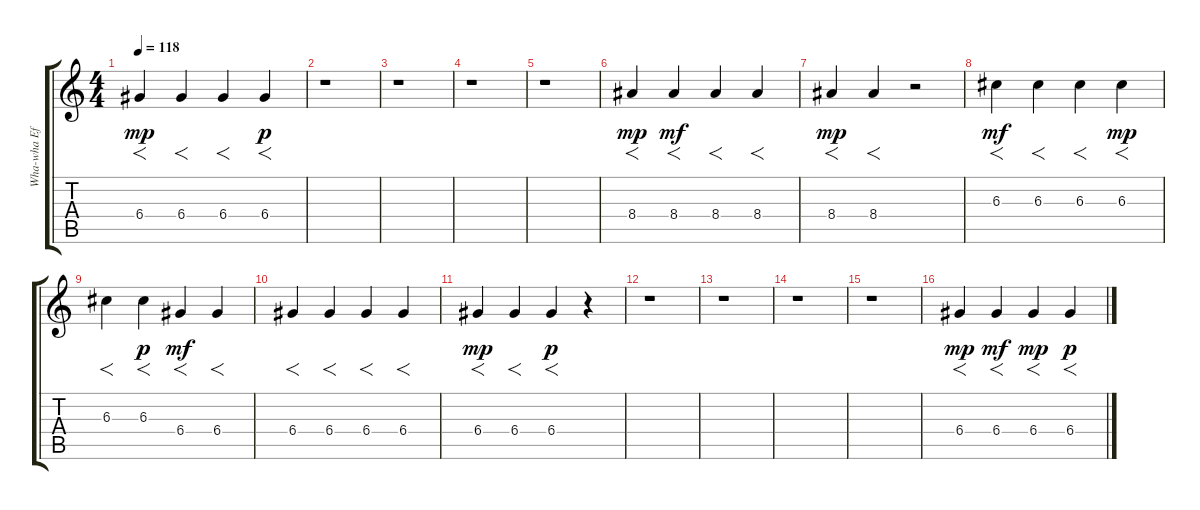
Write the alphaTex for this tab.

\track ("Wha-wha Effect" "Wha-wha Ef") {instrument overdrivenguitar}
\staff {score tabs}
\tuning (E4 B3 G3 D3 A2 E2) {hide}
\ts (4 4)
\tempo 118
\clef g2
\ks c
6.4.4{f dy mp} 6.4.4{f} 6.4.4{f} 6.4.4{f dy p} |
r.1 |
r.1 |
r.1 |
r.1 |
8.4.4{f dy mp} 8.4.4{f dy mf} 8.4.4{f} 8.4.4{f} |
8.4.4{f dy mp} 8.4.4{f} r.2 |
6.3.4{f dy mf} 6.3.4{f} 6.3.4{f} 6.3.4{f dy mp} |
6.3.4{f} 6.3.4{f dy p} 6.4.4{f dy mf} 6.4.4{f} |
6.4.4{f} 6.4.4{f} 6.4.4{f} 6.4.4{f} |
6.4.4{f dy mp} 6.4.4{f} 6.4.4{f dy p} r.4 |
r.1 |
r.1 |
r.1 |
r.1 |
6.4.4{f dy mp} 6.4.4{f dy mf} 6.4.4{f dy mp} 6.4.4{f dy p}
